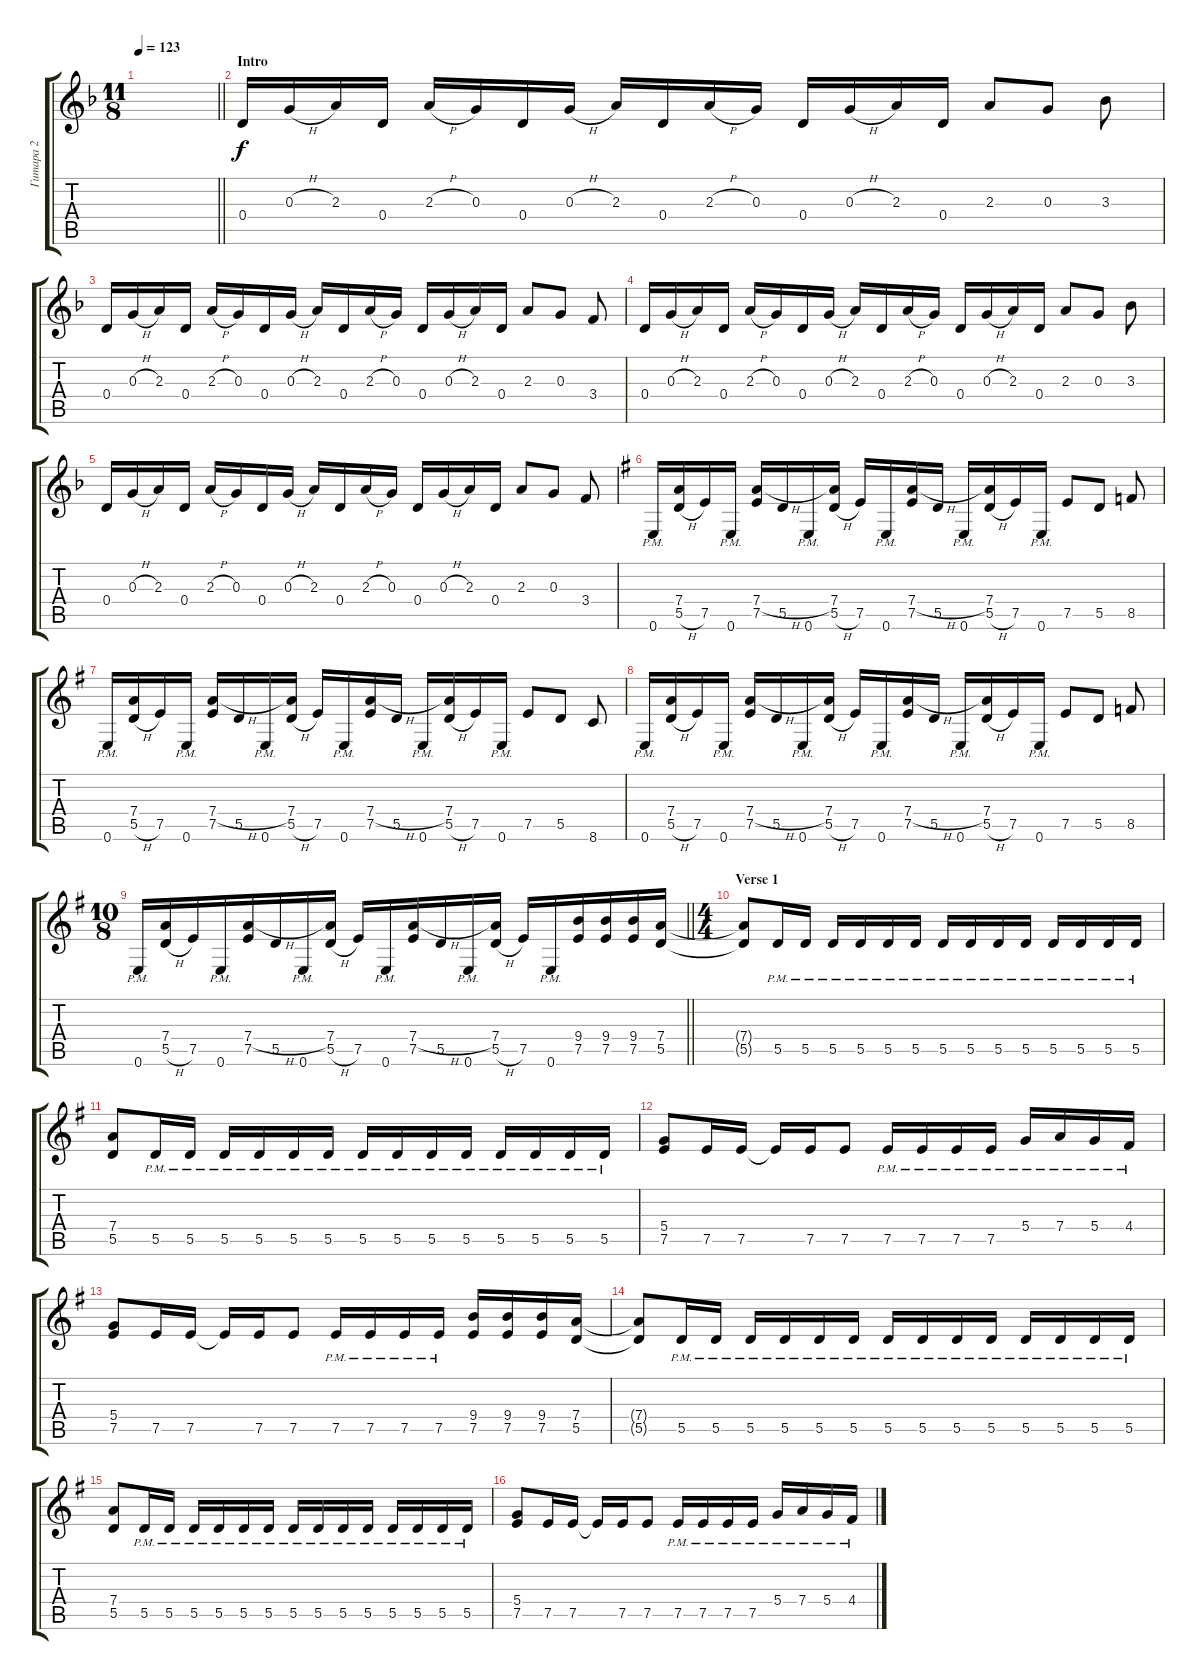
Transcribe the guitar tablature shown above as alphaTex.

\track ("Гитара 2" "Гитара 2") {instrument distortionguitar}
\staff {score tabs}
\tuning (E4 B3 G3 D3 A2 E2) {hide}
\ts (11 8)
\tempo 123
\clef g2
\barLineRight lightlight
\ks dminor
|
\section ("" "Intro")
0.4.16 0.3{h}.16 2.3.16 0.4.16 2.3{h}.16 0.3.16 0.4.16 0.3{h}.16 2.3.16 0.4.16 2.3{h}.16 0.3.16 0.4.16 0.3{h}.16 2.3.16 0.4.16 2.3.8 0.3.8 3.3.8 |
0.4.16 0.3{h}.16 2.3.16 0.4.16 2.3{h}.16 0.3.16 0.4.16 0.3{h}.16 2.3.16 0.4.16 2.3{h}.16 0.3.16 0.4.16 0.3{h}.16 2.3.16 0.4.16 2.3.8 0.3.8 3.4.8 |
0.4.16 0.3{h}.16 2.3.16 0.4.16 2.3{h}.16 0.3.16 0.4.16 0.3{h}.16 2.3.16 0.4.16 2.3{h}.16 0.3.16 0.4.16 0.3{h}.16 2.3.16 0.4.16 2.3.8 0.3.8 3.3.8 |
0.4.16 0.3{h}.16 2.3.16 0.4.16 2.3{h}.16 0.3.16 0.4.16 0.3{h}.16 2.3.16 0.4.16 2.3{h}.16 0.3.16 0.4.16 0.3{h}.16 2.3.16 0.4.16 2.3.8 0.3.8 3.4.8 |
\ks eminor
0.6{pm}.16 (7.4 5.5{h}).16 7.5.16 0.6{pm}.16 (7.4{h} 7.5).16 5.5.16 0.6{pm}.16 (7.4 5.5{h}).16 7.5.16 0.6{pm}.16 (7.4{h} 7.5).16 5.5.16 0.6{pm}.16 (7.4 5.5{h}).16 7.5.16 0.6{pm}.16 7.5.8 5.5.8 8.5.8 |
0.6{pm}.16 (7.4 5.5{h}).16 7.5.16 0.6{pm}.16 (7.4{h} 7.5).16 5.5.16 0.6{pm}.16 (7.4 5.5{h}).16 7.5.16 0.6{pm}.16 (7.4{h} 7.5).16 5.5.16 0.6{pm}.16 (7.4 5.5{h}).16 7.5.16 0.6{pm}.16 7.5.8 5.5.8 8.6.8 |
0.6{pm}.16 (7.4 5.5{h}).16 7.5.16 0.6{pm}.16 (7.4{h} 7.5).16 5.5.16 0.6{pm}.16 (7.4 5.5{h}).16 7.5.16 0.6{pm}.16 (7.4{h} 7.5).16 5.5.16 0.6{pm}.16 (7.4 5.5{h}).16 7.5.16 0.6{pm}.16 7.5.8 5.5.8 8.5.8 |
\ts (10 8)
\barLineRight lightlight
0.6{pm}.16 (7.4 5.5{h}).16 7.5.16 0.6{pm}.16 (7.4{h} 7.5).16 5.5.16 0.6{pm}.16 (7.4 5.5{h}).16 7.5.16 0.6{pm}.16 (7.4{h} 7.5).16 5.5.16 0.6{pm}.16 (7.4 5.5{h}).16 7.5.16 0.6{pm}.16 (9.4 7.5).16 (9.4 7.5).16 (9.4 7.5).16 (7.4 5.5).16 |
\ts (4 4)
\section ("" "Verse 1")
(7.4{t} 5.5{t}).8 5.5{pm}.16 5.5{pm}.16 5.5{pm}.16 5.5{pm}.16 5.5{pm}.16 5.5{pm}.16 5.5{pm}.16 5.5{pm}.16 5.5{pm}.16 5.5{pm}.16 5.5{pm}.16 5.5{pm}.16 5.5{pm}.16 5.5{pm}.16 |
(7.4 5.5).8 5.5{pm}.16 5.5{pm}.16 5.5{pm}.16 5.5{pm}.16 5.5{pm}.16 5.5{pm}.16 5.5{pm}.16 5.5{pm}.16 5.5{pm}.16 5.5{pm}.16 5.5{pm}.16 5.5{pm}.16 5.5{pm}.16 5.5{pm}.16 |
(5.4 7.5).8 7.5.16 7.5.16 7.5{t}.16 7.5.16 7.5.8 7.5{pm}.16 7.5{pm}.16 7.5{pm}.16 7.5{pm}.16 5.4{pm}.16 7.4{pm}.16 5.4{pm}.16 4.4{pm}.16 |
(5.4 7.5).8 7.5.16 7.5.16 7.5{t}.16 7.5.16 7.5.8 7.5{pm}.16 7.5{pm}.16 7.5{pm}.16 7.5{pm}.16 (9.4 7.5).16 (9.4 7.5).16 (9.4 7.5).16 (7.4 5.5).16 |
(7.4{t} 5.5{t}).8 5.5{pm}.16 5.5{pm}.16 5.5{pm}.16 5.5{pm}.16 5.5{pm}.16 5.5{pm}.16 5.5{pm}.16 5.5{pm}.16 5.5{pm}.16 5.5{pm}.16 5.5{pm}.16 5.5{pm}.16 5.5{pm}.16 5.5{pm}.16 |
(7.4 5.5).8 5.5{pm}.16 5.5{pm}.16 5.5{pm}.16 5.5{pm}.16 5.5{pm}.16 5.5{pm}.16 5.5{pm}.16 5.5{pm}.16 5.5{pm}.16 5.5{pm}.16 5.5{pm}.16 5.5{pm}.16 5.5{pm}.16 5.5{pm}.16 |
(5.4 7.5).8 7.5.16 7.5.16 7.5{t}.16 7.5.16 7.5.8 7.5{pm}.16 7.5{pm}.16 7.5{pm}.16 7.5{pm}.16 5.4{pm}.16 7.4{pm}.16 5.4{pm}.16 4.4{pm}.16
